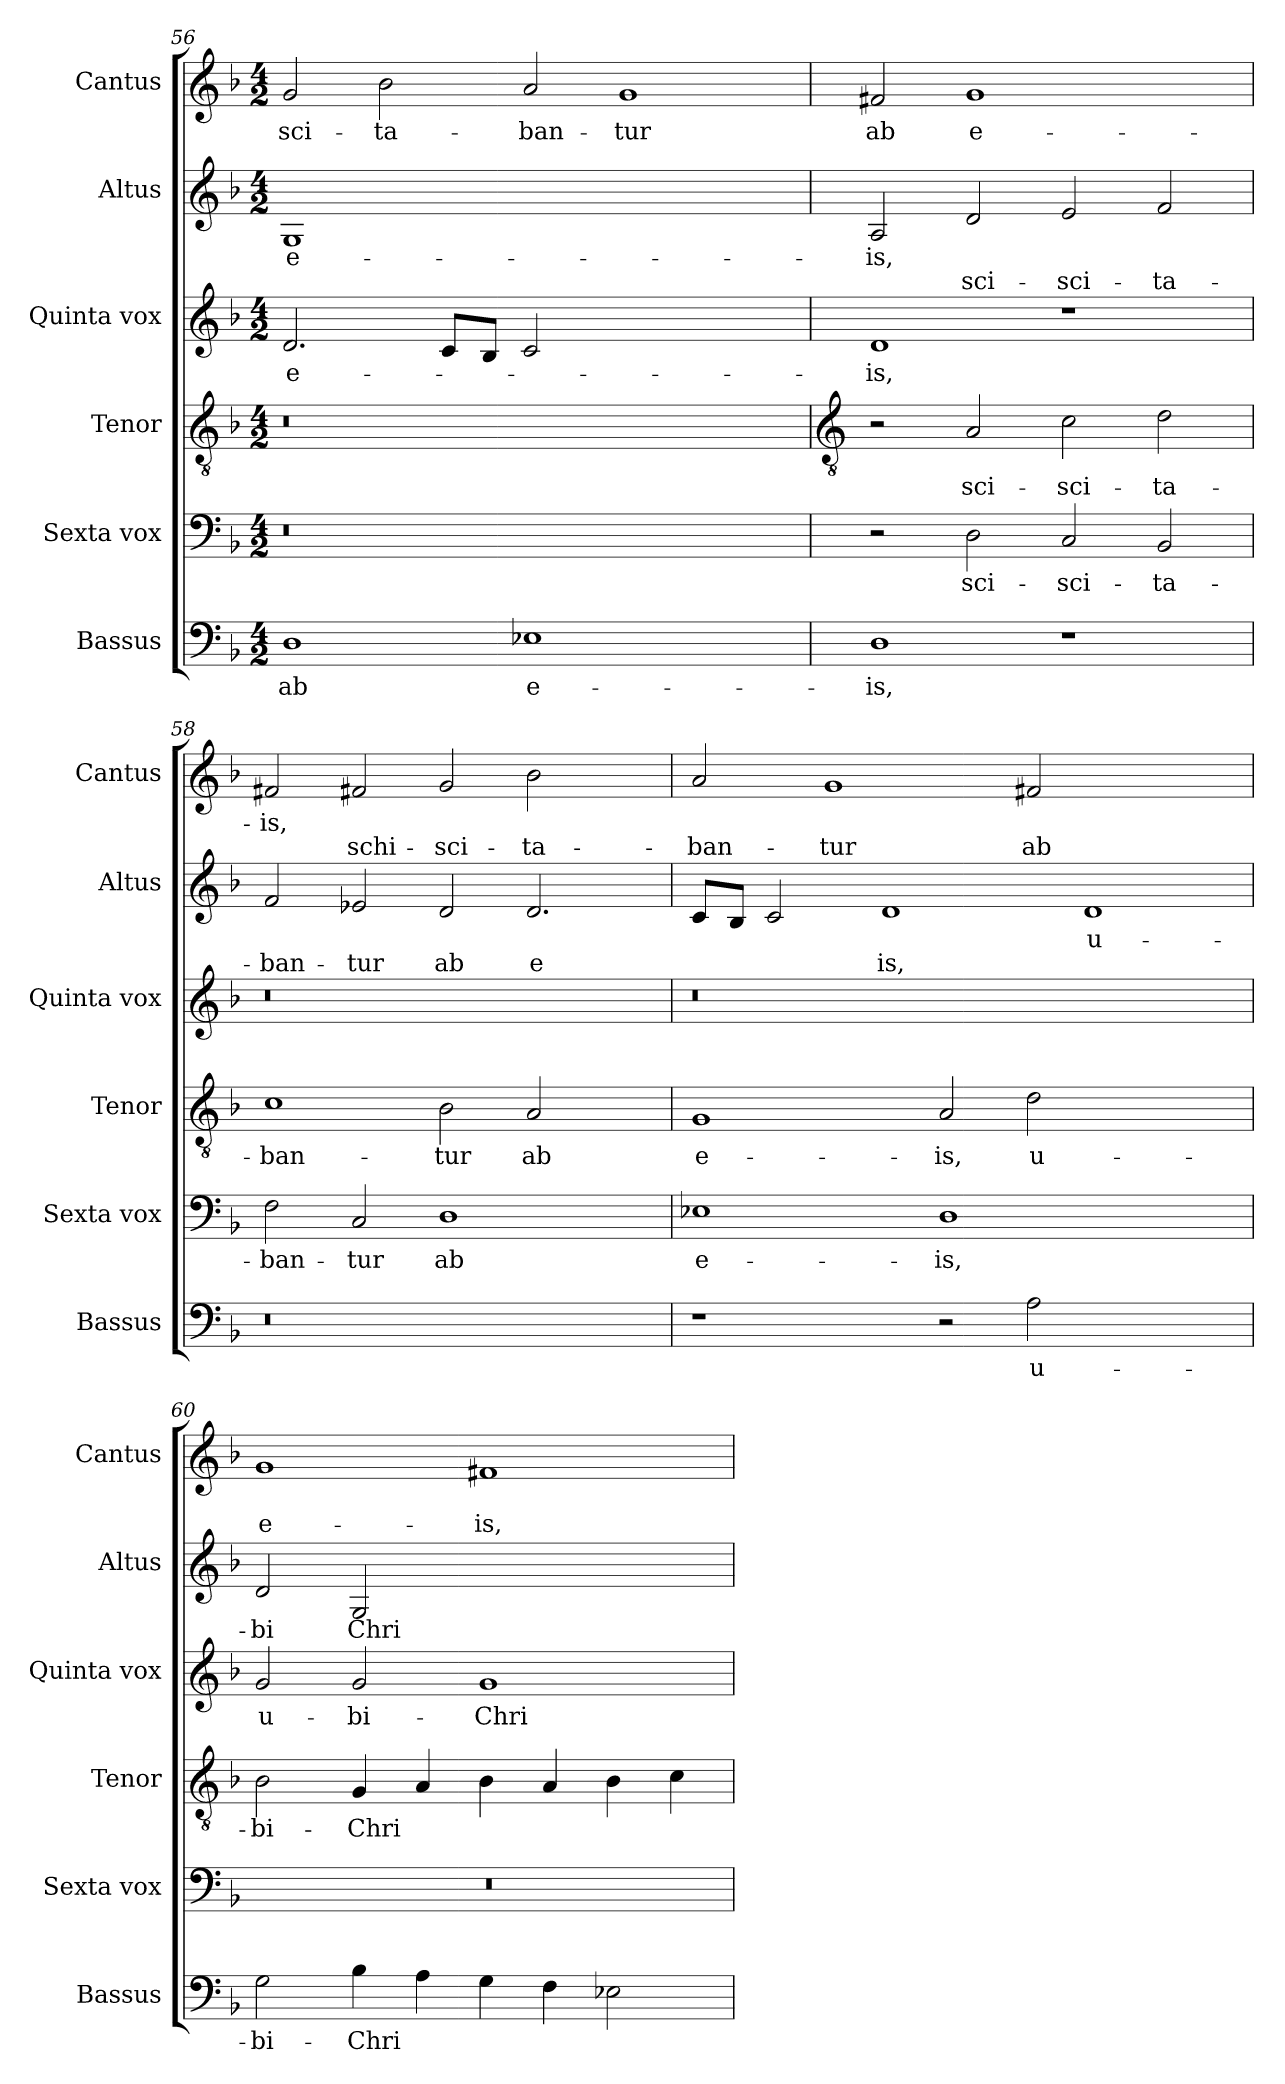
**kern	**text	**kern	**text	**kern	**text	**kern	**text	**kern	**text	**text	**kern	**text	**text
*part6	*part6	*part5	*part5	*part4	*part4	*part3	*part3	*part2	*part2	*part2	*part1	*part1	*part1
*staff6	*staff6	*staff5	*staff5	*staff4	*staff4	*staff3	*staff3	*staff2	*staff2	*staff2	*staff1	*staff1	*staff1
*I"Bassus	*	*I"Sexta vox	*	*I"Tenor	*	*I"Quinta vox	*	*I"Altus	*	*	*I"Cantus	*	*
*I'Bassus	*	*I'Sexta vox	*	*I'Tenor	*	*I'Quinta vox	*	*I'Altus	*	*	*I'Cantus	*	*
*clefF4	*	*clefF4	*	*clefGv2	*	*clefG2	*	*clefG2	*	*	*clefG2	*	*
*k[b-]	*	*k[b-]	*	*k[b-]	*	*k[b-]	*	*k[b-]	*	*	*k[b-]	*	*
*F:	*	*F:	*	*F:	*	*F:	*	*F:	*	*	*F:	*	*
*M4/2	*	*M4/2	*	*M4/2	*	*M4/2	*	*M4/2	*	*	*M4/2	*	*
=56A	=56A	=56A	=56A	=56A	=56A	=56A	=56A	=56A	=56A	=56A	=56A	=56A	=56A
!	!LO:LY:b	!	!	!	!	!	!LO:LY:b	!	!LO:LY:b	!	!	!LO:LY:b	!
1D	ab	0r	.	0r	.	2.d	e-	1G	e-	.	2g	-sci-	.
!	!	!	!	!	!	!	!	!	!	!	!	!LO:LY:b	!
.	.	.	.	.	.	.	.	.	.	.	2b-	-ta-	.
.	.	.	.	.	.	8cL	.	.	.	.	.	.	.
.	.	.	.	.	.	8B-J	.	.	.	.	.	.	.
!	!LO:LY:b	!	!	!	!	!	!	!	!	!	!	!LO:LY:b	!
1E-X	e-	.	.	.	.	2c	.	1.ryy	.	.	2a	-ban-	.
!	!	!	!	!	!	!	!	!	!	!	!	!LO:LY:b	!
.	.	.	.	.	.	1ryy	.	.	.	.	1g	-tur	.
2ryy	.	2ryy	.	2ryy	.	.	.	.	.	.	.	.	.
!!LO:LB:g=z
=57A	=57A	=57A	=57A	=57A	=57A	=57A	=57A	=57A	=57A	=57A	=57A	=57A	=57A
*	*	*	*	*clefGv2	*	*	*	*	*	*	*	*	*
!	!LO:LY:b	!	!	!	!	!	!LO:LY:b	!	!LO:LY:b	!	!	!LO:LY:b	!
1D	-is,	2r	.	2r	.	1d	-is,	2A	-is,	.	2f#X	ab	.
!	!	!	!LO:LY:b	!	!LO:LY:b	!	!	!	!	!LO:LY:b	!	!LO:LY:b	!
.	.	2D	sci-	2A	sci-	.	.	2d	.	sci-	1g	e-	.
!	!	!	!LO:LY:b	!	!LO:LY:b	!	!	!	!	!LO:LY:b	!	!	!
1r	.	2C	-sci-	2c	-sci-	1r	.	2e	.	-sci-	.	.	.
!	!	!	!LO:LY:b	!	!LO:LY:b	!	!	!	!	!LO:LY:b	!	!	!
.	.	2BB-	-ta-	2d	-ta-	.	.	2f	.	-ta-	2ryy	.	.
!!LO:LB:g=z
=58	=58	=58	=58	=58	=58	=58	=58	=58	=58	=58	=58	=58	=58
!	!	!	!LO:LY:b	!	!LO:LY:b	!	!	!	!	!LO:LY:b	!	!LO:LY:b	!
0r	.	2F	-ban-	1c	-ban-	0r	.	2f	.	-ban-	2f#X	-is,	.
!	!	!	!LO:LY:b	!	!	!	!	!	!	!LO:LY:b	!	!	!LO:LY:b
.	.	2C	-tur	.	.	.	.	2e-X	.	-tur	2f#X	.	schi-
!	!	!	!LO:LY:b	!	!LO:LY:b	!	!	!	!	!LO:LY:b	!	!	!LO:LY:b
.	.	1D	ab	2B-	-tur	.	.	2d	.	ab	2g	.	-sci-
!	!	!	!	!	!LO:LY:b	!	!	!	!	!LO:LY:b	!	!	!LO:LY:b
.	.	.	.	2A	ab	.	.	2.d	.	e	2b-	.	-ta-
4ryy	.	4ryy	.	4ryy	.	4ryy	.	.	.	.	4ryy	.	.
=59	=59	=59	=59	=59	=59	=59	=59	=59	=59	=59	=59	=59	=59
!	!	!	!LO:LY:b	!	!LO:LY:b	!	!	!	!	!	!	!	!LO:LY:b
1r	.	1E-X	e-	1G	e-	0r	.	8cL	.	.	2a	.	-ban-
.	.	.	.	.	.	.	.	8B-J	.	.	.	.	.
.	.	.	.	.	.	.	.	2c	.	.	.	.	.
!	!	!	!	!	!	!	!	!	!	!	!	!	!LO:LY:b
.	.	.	.	.	.	.	.	.	.	.	1g	.	-tur
!	!	!	!	!	!	!	!	!	!	!LO:LY:b	!	!	!
.	.	.	.	.	.	.	.	1d	.	is,	.	.	.
!	!	!	!LO:LY:b	!	!LO:LY:b	!	!	!	!	!	!	!	!
2r	.	1D	-is,	2A	-is,	.	.	.	.	.	.	.	.
!	!LO:LY:b	!	!	!	!LO:LY:b	!	!	!	!	!	!	!	!LO:LY:b
2A	u-	.	.	2d	u-	.	.	.	.	.	2f#X	.	ab
!	!	!	!	!	!	!	!	!	!LO:LY:b	!	!	!	!
.	.	.	.	.	.	.	.	1d	u-	.	.	.	.
2.ryy	.	2.ryy	.	2.ryy	.	2.ryy	.	.	.	.	2.ryy	.	.
=60	=60	=60	=60	=60	=60	=60	=60	=60	=60	=60	=60	=60	=60
!	!LO:LY:b	!	!	!	!LO:LY:b	!	!LO:LY:b	!	!LO:LY:b	!	!	!	!LO:LY:b
2G	-bi-	0r	.	2B-	-bi-	2g	u-	2d	-bi	.	1g	.	e-
!	!LO:LY:b	!	!	!	!LO:LY:b	!	!LO:LY:b	!	!LO:LY:b	!	!	!	!
4B-	-Chri	.	.	4G	-Chri	2g	-bi-	2G	Chri-	.	.	.	.
4A	.	.	.	4A	.	.	.	.	.	.	.	.	.
!	!	!	!	!	!	!	!LO:LY:b	!	!	!	!	!	!LO:LY:b
4G	.	.	.	4B-	.	1g	-Chri-	1ryy	.	.	1f#X	.	-is,
4F	.	.	.	4A	.	.	.	.	.	.	.	.	.
2E-X	.	.	.	4B-	.	.	.	.	.	.	.	.	.
.	.	.	.	4c	.	.	.	.	.	.	.	.	.
=	=	=	=	=	=	=	=	=	=	=	=	=	=
*-	*-	*-	*-	*-	*-	*-	*-	*-	*-	*-	*-	*-	*-
